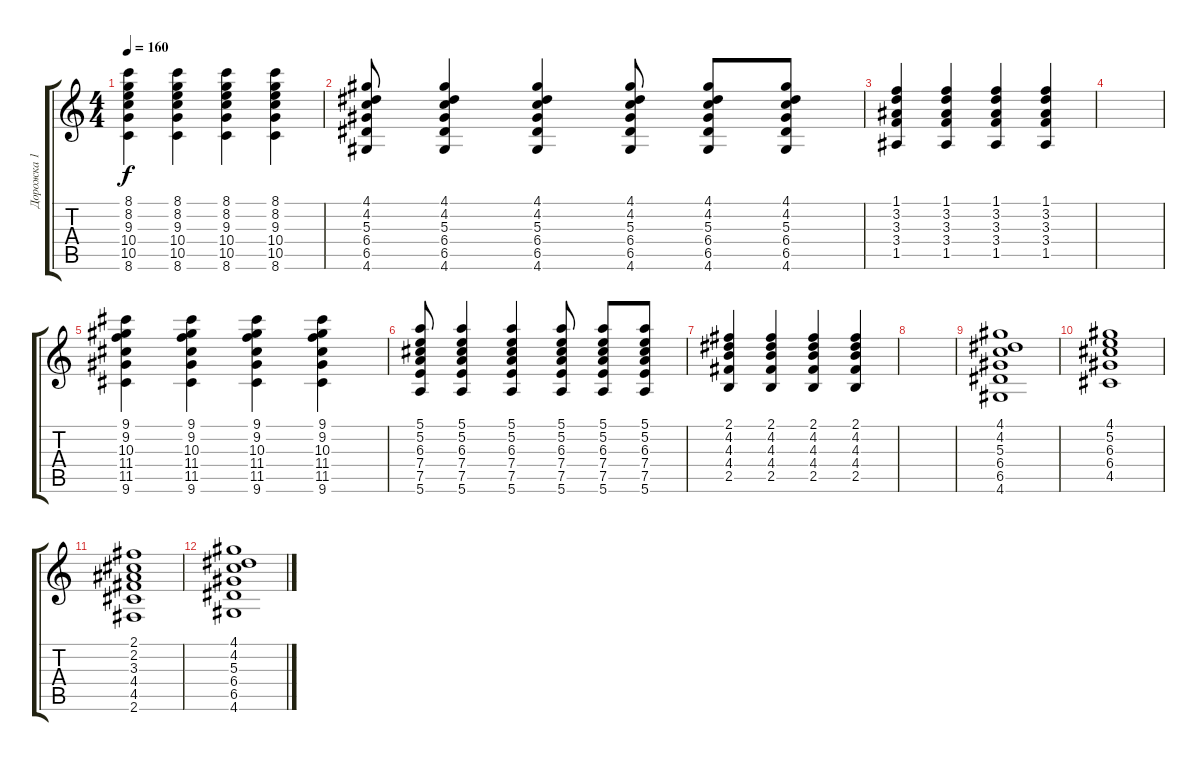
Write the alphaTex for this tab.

\track ("Дорожка 1" "Дорожка 1") {instrument acousticguitarnylon}
\staff {score tabs}
\tuning (E4 B3 G3 D3 A2 E2) {hide}
\ts (4 4)
\tempo 160
\clef g2
\ks c
(8.1 8.2 9.3 10.4 10.5 8.6).4{dy f} (8.1 8.2 9.3 10.4 10.5 8.6).4 (8.1 8.2 9.3 10.4 10.5 8.6).4 (8.1 8.2 9.3 10.4 10.5 8.6).4 |
(4.1 4.2 5.3 6.4 6.5 4.6).8 (4.1 4.2 5.3 6.4 6.5 4.6).4 (4.1 4.2 5.3 6.4 6.5 4.6).4 (4.1 4.2 5.3 6.4 6.5 4.6).8 (4.1 4.2 5.3 6.4 6.5 4.6).8 (4.1 4.2 5.3 6.4 6.5 4.6).8 |
(1.1 3.2 3.3 3.4 1.5).4 (1.1 3.2 3.3 3.4 1.5).4 (1.1 3.2 3.3 3.4 1.5).4 (1.1 3.2 3.3 3.4 1.5).4 |
|
(9.1 9.2 10.3 11.4 11.5 9.6).4 (9.1 9.2 10.3 11.4 11.5 9.6).4 (9.1 9.2 10.3 11.4 11.5 9.6).4 (9.1 9.2 10.3 11.4 11.5 9.6).4 |
(5.1 5.2 6.3 7.4 7.5 5.6).8 (5.1 5.2 6.3 7.4 7.5 5.6).4 (5.1 5.2 6.3 7.4 7.5 5.6).4 (5.1 5.2 6.3 7.4 7.5 5.6).8 (5.1 5.2 6.3 7.4 7.5 5.6).8 (5.1 5.2 6.3 7.4 7.5 5.6).8 |
(2.1 4.2 4.3 4.4 2.5).4 (2.1 4.2 4.3 4.4 2.5).4 (2.1 4.2 4.3 4.4 2.5).4 (2.1 4.2 4.3 4.4 2.5).4 |
|
(4.1 4.2 5.3 6.4 6.5 4.6).1 |
(4.1 5.2 6.3 6.4 4.5).1 |
(2.1 2.2 3.3 4.4 4.5 2.6).1 |
(4.1 4.2 5.3 6.4 6.5 4.6).1
